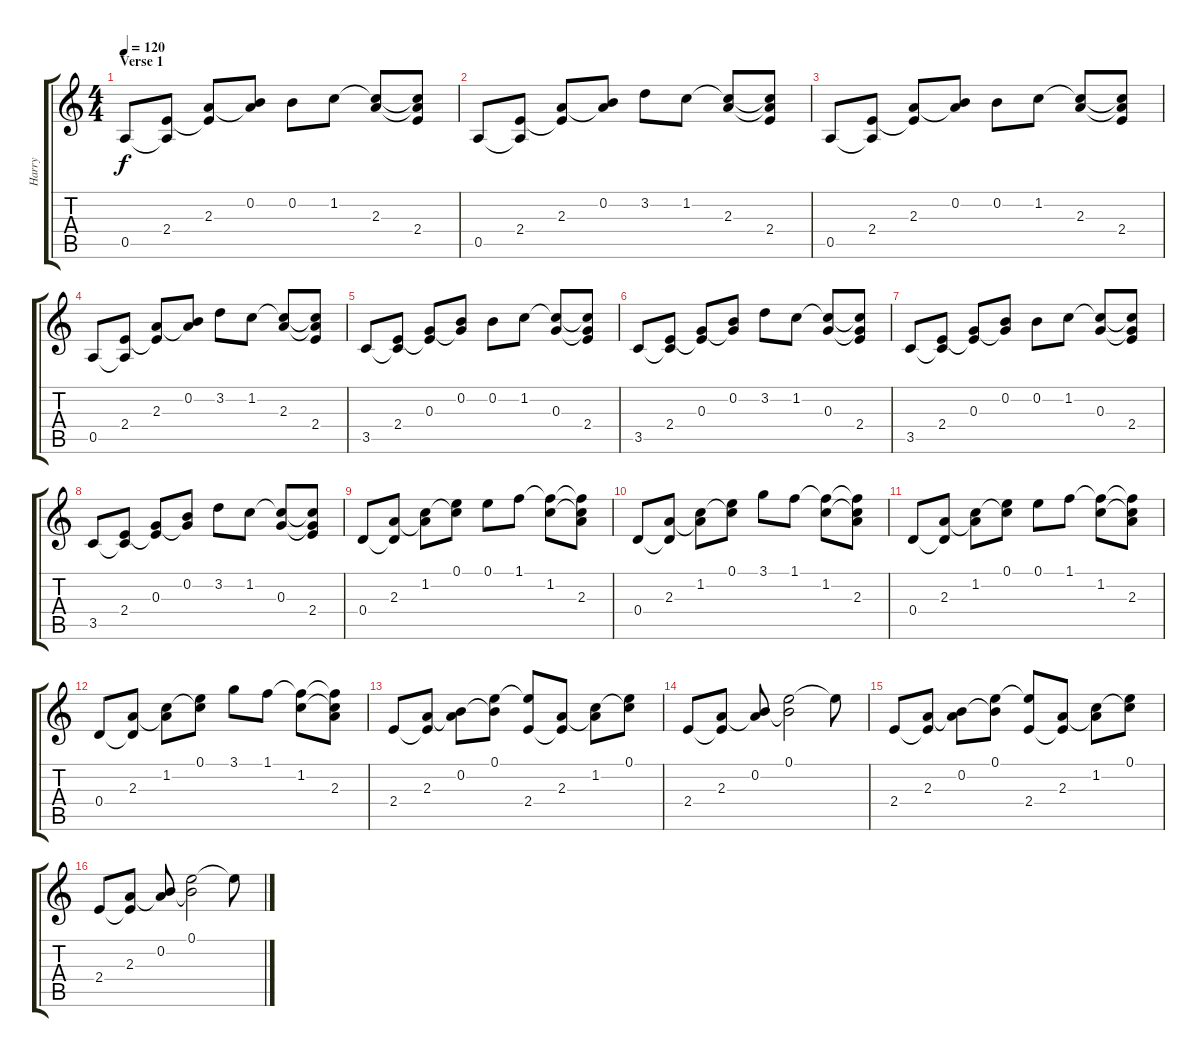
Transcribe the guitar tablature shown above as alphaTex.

\track ("Harry" "Harry") {instrument acousticguitarnylon}
\staff {score tabs}
\tuning (E4 B3 G3 D3 A2 E2) {hide}
\ts (4 4)
\section ("" "Verse 1")
\tempo 120
\clef g2
\ks c
0.5.8{dy f} (2.4 0.5{t}).8 (2.3 2.4{t}).8 (0.2 2.3{t}).8 0.2.8 1.2.8 (1.2{t} 2.3).8 (1.2{t} 2.3{t} 2.4).8 |
0.5.8 (2.4 0.5{t}).8 (2.3 2.4{t}).8 (0.2 2.3{t}).8 3.2.8 1.2.8 (1.2{t} 2.3).8 (1.2{t} 2.3{t} 2.4).8 |
0.5.8 (2.4 0.5{t}).8 (2.3 2.4{t}).8 (0.2 2.3{t}).8 0.2.8 1.2.8 (1.2{t} 2.3).8 (1.2{t} 2.3{t} 2.4).8 |
0.5.8 (2.4 0.5{t}).8 (2.3 2.4{t}).8 (0.2 2.3{t}).8 3.2.8 1.2.8 (1.2{t} 2.3).8 (1.2{t} 2.3{t} 2.4).8 |
3.5.8 (2.4 3.5{t}).8 (0.3 2.4{t}).8 (0.2 0.3{t}).8 0.2.8 1.2.8 (1.2{t} 0.3).8 (1.2{t} 0.3{t} 2.4).8 |
3.5.8 (2.4 3.5{t}).8 (0.3 2.4{t}).8 (0.2 0.3{t}).8 3.2.8 1.2.8 (1.2{t} 0.3).8 (1.2{t} 0.3{t} 2.4).8 |
3.5.8 (2.4 3.5{t}).8 (0.3 2.4{t}).8 (0.2 0.3{t}).8 0.2.8 1.2.8 (1.2{t} 0.3).8 (1.2{t} 0.3{t} 2.4).8 |
3.5.8 (2.4 3.5{t}).8 (0.3 2.4{t}).8 (0.2 0.3{t}).8 3.2.8 1.2.8 (1.2{t} 0.3).8 (1.2{t} 0.3{t} 2.4).8 |
0.4.8 (2.3 0.4{t}).8 (1.2 2.3{t}).8 (0.1 1.2{t}).8 0.1.8 1.1.8 (1.1{t} 1.2).8 (1.1{t} 1.2{t} 2.3).8 |
0.4.8 (2.3 0.4{t}).8 (1.2 2.3{t}).8 (0.1 1.2{t}).8 3.1.8 1.1.8 (1.1{t} 1.2).8 (1.1{t} 1.2{t} 2.3).8 |
0.4.8 (2.3 0.4{t}).8 (1.2 2.3{t}).8 (0.1 1.2{t}).8 0.1.8 1.1.8 (1.1{t} 1.2).8 (1.1{t} 1.2{t} 2.3).8 |
0.4.8 (2.3 0.4{t}).8 (1.2 2.3{t}).8 (0.1 1.2{t}).8 3.1.8 1.1.8 (1.1{t} 1.2).8 (1.1{t} 1.2{t} 2.3).8 |
2.4.8 (2.3 2.4{t}).8 (0.2 2.3{t}).8 (0.1 0.2{t}).8 (0.1{t} 2.4).8 (2.3 2.4{t}).8 (1.2 2.3{t}).8 (0.1 1.2{t}).8 |
2.4.8 (2.3 2.4{t}).8 (0.2 2.3{t}).8 (0.1 0.2{t}).2 0.1{t}.8 |
2.4.8 (2.3 2.4{t}).8 (0.2 2.3{t}).8 (0.1 0.2{t}).8 (0.1{t} 2.4).8 (2.3 2.4{t}).8 (1.2 2.3{t}).8 (0.1 1.2{t}).8 |
2.4.8 (2.3 2.4{t}).8 (0.2 2.3{t}).8 (0.1 0.2{t}).2 0.1{t}.8
